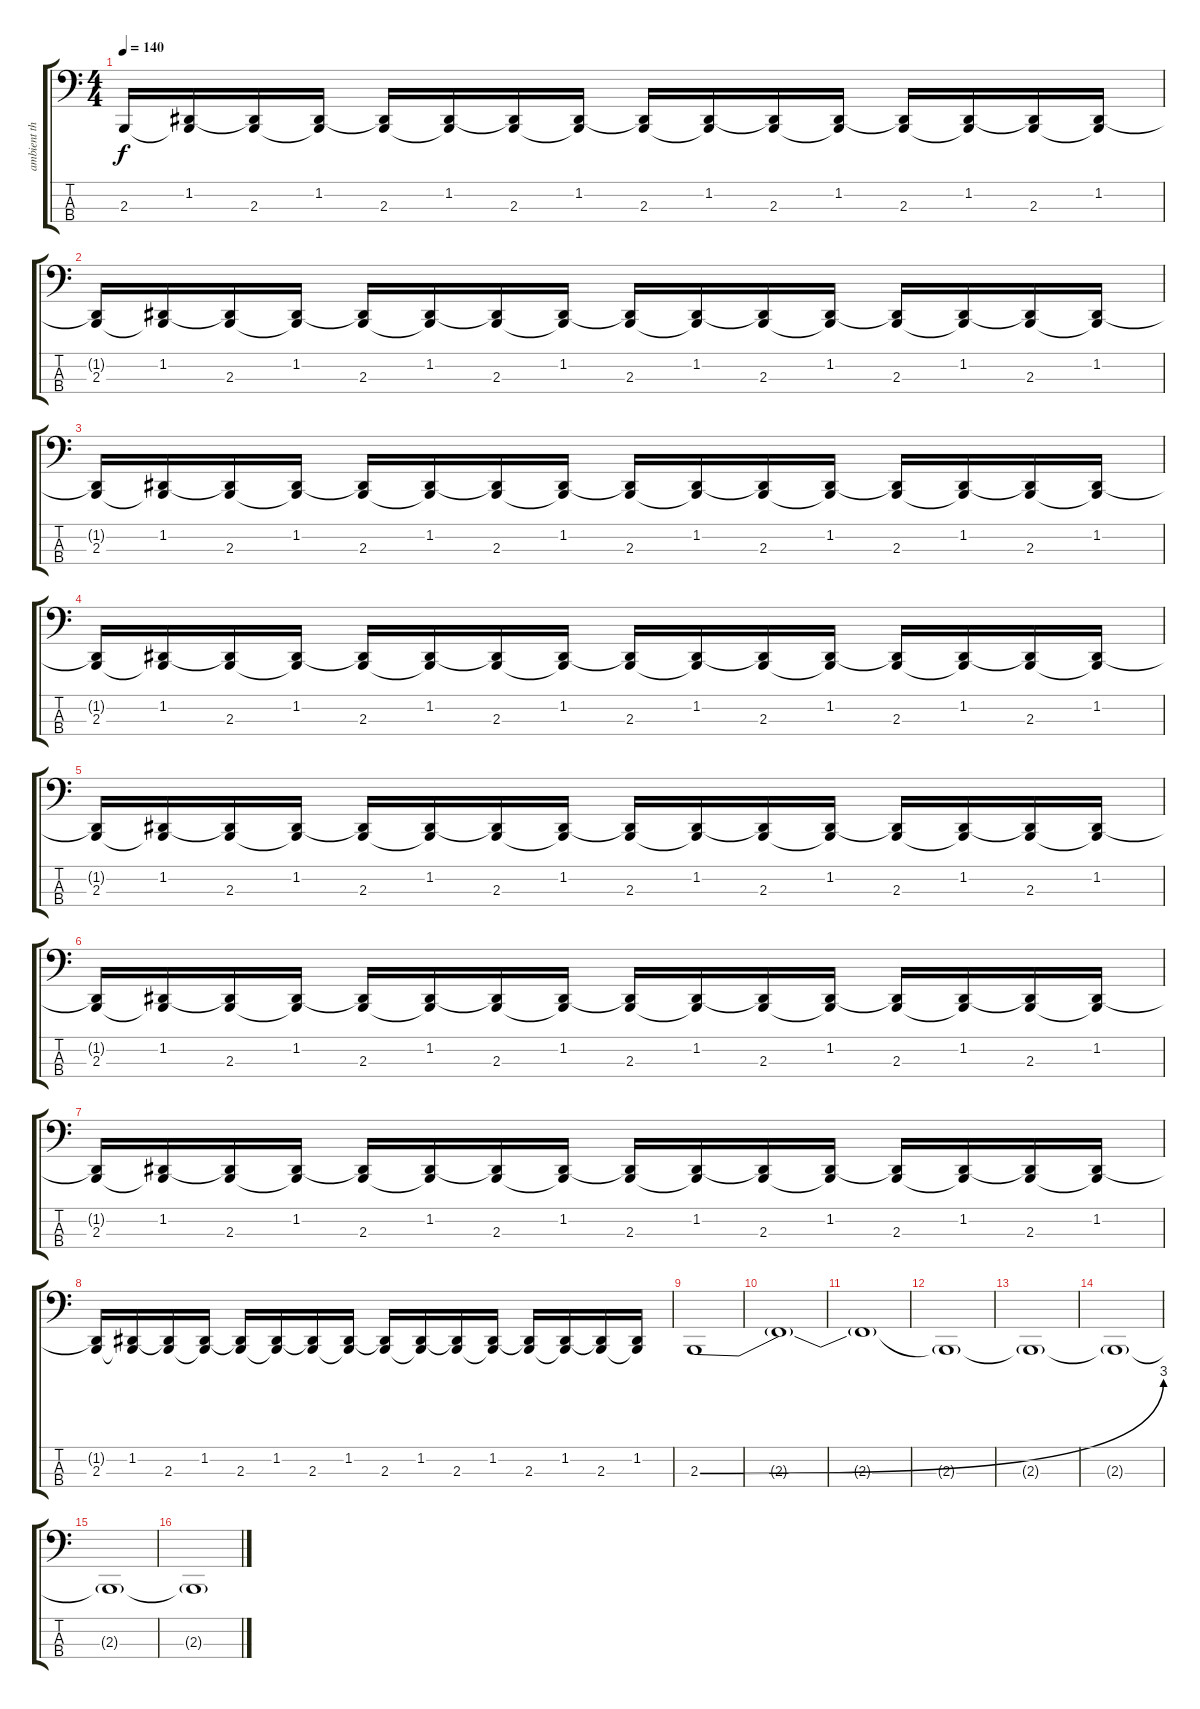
\track ("ambient thing" "ambient th") {instrument telephonering}
\staff {score tabs}
\tuning (G2 D2 A1 E1) {hide}
\ts (4 4)
\tempo 140
\clef f4
\ks c
2.3.16{dy f instrument telephonering} (1.2 2.3{t}).16 (1.2{t} 2.3).16 (1.2 2.3{t}).16 (1.2{t} 2.3).16 (1.2 2.3{t}).16 (1.2{t} 2.3).16 (1.2 2.3{t}).16 (1.2{t} 2.3).16 (1.2 2.3{t}).16 (1.2{t} 2.3).16 (1.2 2.3{t}).16 (1.2{t} 2.3).16 (1.2 2.3{t}).16 (1.2{t} 2.3).16 (1.2 2.3{t}).16 |
(1.2{t} 2.3).16 (1.2 2.3{t}).16 (1.2{t} 2.3).16 (1.2 2.3{t}).16 (1.2{t} 2.3).16 (1.2 2.3{t}).16 (1.2{t} 2.3).16 (1.2 2.3{t}).16 (1.2{t} 2.3).16 (1.2 2.3{t}).16 (1.2{t} 2.3).16 (1.2 2.3{t}).16 (1.2{t} 2.3).16 (1.2 2.3{t}).16 (1.2{t} 2.3).16 (1.2 2.3{t}).16 |
(1.2{t} 2.3).16{volume 0} (1.2 2.3{t}).16 (1.2{t} 2.3).16 (1.2 2.3{t}).16 (1.2{t} 2.3).16 (1.2 2.3{t}).16 (1.2{t} 2.3).16 (1.2 2.3{t}).16 (1.2{t} 2.3).16 (1.2 2.3{t}).16 (1.2{t} 2.3).16 (1.2 2.3{t}).16 (1.2{t} 2.3).16 (1.2 2.3{t}).16 (1.2{t} 2.3).16 (1.2 2.3{t}).16 |
(1.2{t} 2.3).16{volume 13} (1.2 2.3{t}).16 (1.2{t} 2.3).16 (1.2 2.3{t}).16 (1.2{t} 2.3).16 (1.2 2.3{t}).16 (1.2{t} 2.3).16 (1.2 2.3{t}).16 (1.2{t} 2.3).16 (1.2 2.3{t}).16 (1.2{t} 2.3).16 (1.2 2.3{t}).16 (1.2{t} 2.3).16 (1.2 2.3{t}).16 (1.2{t} 2.3).16 (1.2 2.3{t}).16 |
(1.2{t} 2.3).16 (1.2 2.3{t}).16 (1.2{t} 2.3).16 (1.2 2.3{t}).16 (1.2{t} 2.3).16 (1.2 2.3{t}).16 (1.2{t} 2.3).16 (1.2 2.3{t}).16 (1.2{t} 2.3).16 (1.2 2.3{t}).16 (1.2{t} 2.3).16 (1.2 2.3{t}).16 (1.2{t} 2.3).16 (1.2 2.3{t}).16 (1.2{t} 2.3).16 (1.2 2.3{t}).16 |
(1.2{t} 2.3).16 (1.2 2.3{t}).16 (1.2{t} 2.3).16 (1.2 2.3{t}).16 (1.2{t} 2.3).16 (1.2 2.3{t}).16 (1.2{t} 2.3).16 (1.2 2.3{t}).16 (1.2{t} 2.3).16 (1.2 2.3{t}).16 (1.2{t} 2.3).16 (1.2 2.3{t}).16 (1.2{t} 2.3).16 (1.2 2.3{t}).16 (1.2{t} 2.3).16 (1.2 2.3{t}).16 |
(1.2{t} 2.3).16 (1.2 2.3{t}).16 (1.2{t} 2.3).16 (1.2 2.3{t}).16 (1.2{t} 2.3).16 (1.2 2.3{t}).16 (1.2{t} 2.3).16 (1.2 2.3{t}).16 (1.2{t} 2.3).16 (1.2 2.3{t}).16 (1.2{t} 2.3).16 (1.2 2.3{t}).16 (1.2{t} 2.3).16 (1.2 2.3{t}).16 (1.2{t} 2.3).16 (1.2 2.3{t}).16 |
(1.2{t} 2.3).16{volume 0} (1.2 2.3{t}).16 (1.2{t} 2.3).16 (1.2 2.3{t}).16 (1.2{t} 2.3).16 (1.2 2.3{t}).16 (1.2{t} 2.3).16 (1.2 2.3{t}).16 (1.2{t} 2.3).16{volume 16} (1.2 2.3{t}).16 (1.2{t} 2.3).16 (1.2 2.3{t}).16 (1.2{t} 2.3).16 (1.2 2.3{t}).16 (1.2{t} 2.3).16 (1.2 2.3{t}).16 |
2.3{be (bend 0 0 60 12)}.1 |
2.3{t}.1 |
2.3{t}.1 |
2.3{t}.1 |
2.3{t}.1 |
2.3{t}.1 |
2.3{t}.1 |
2.3{t}.1
